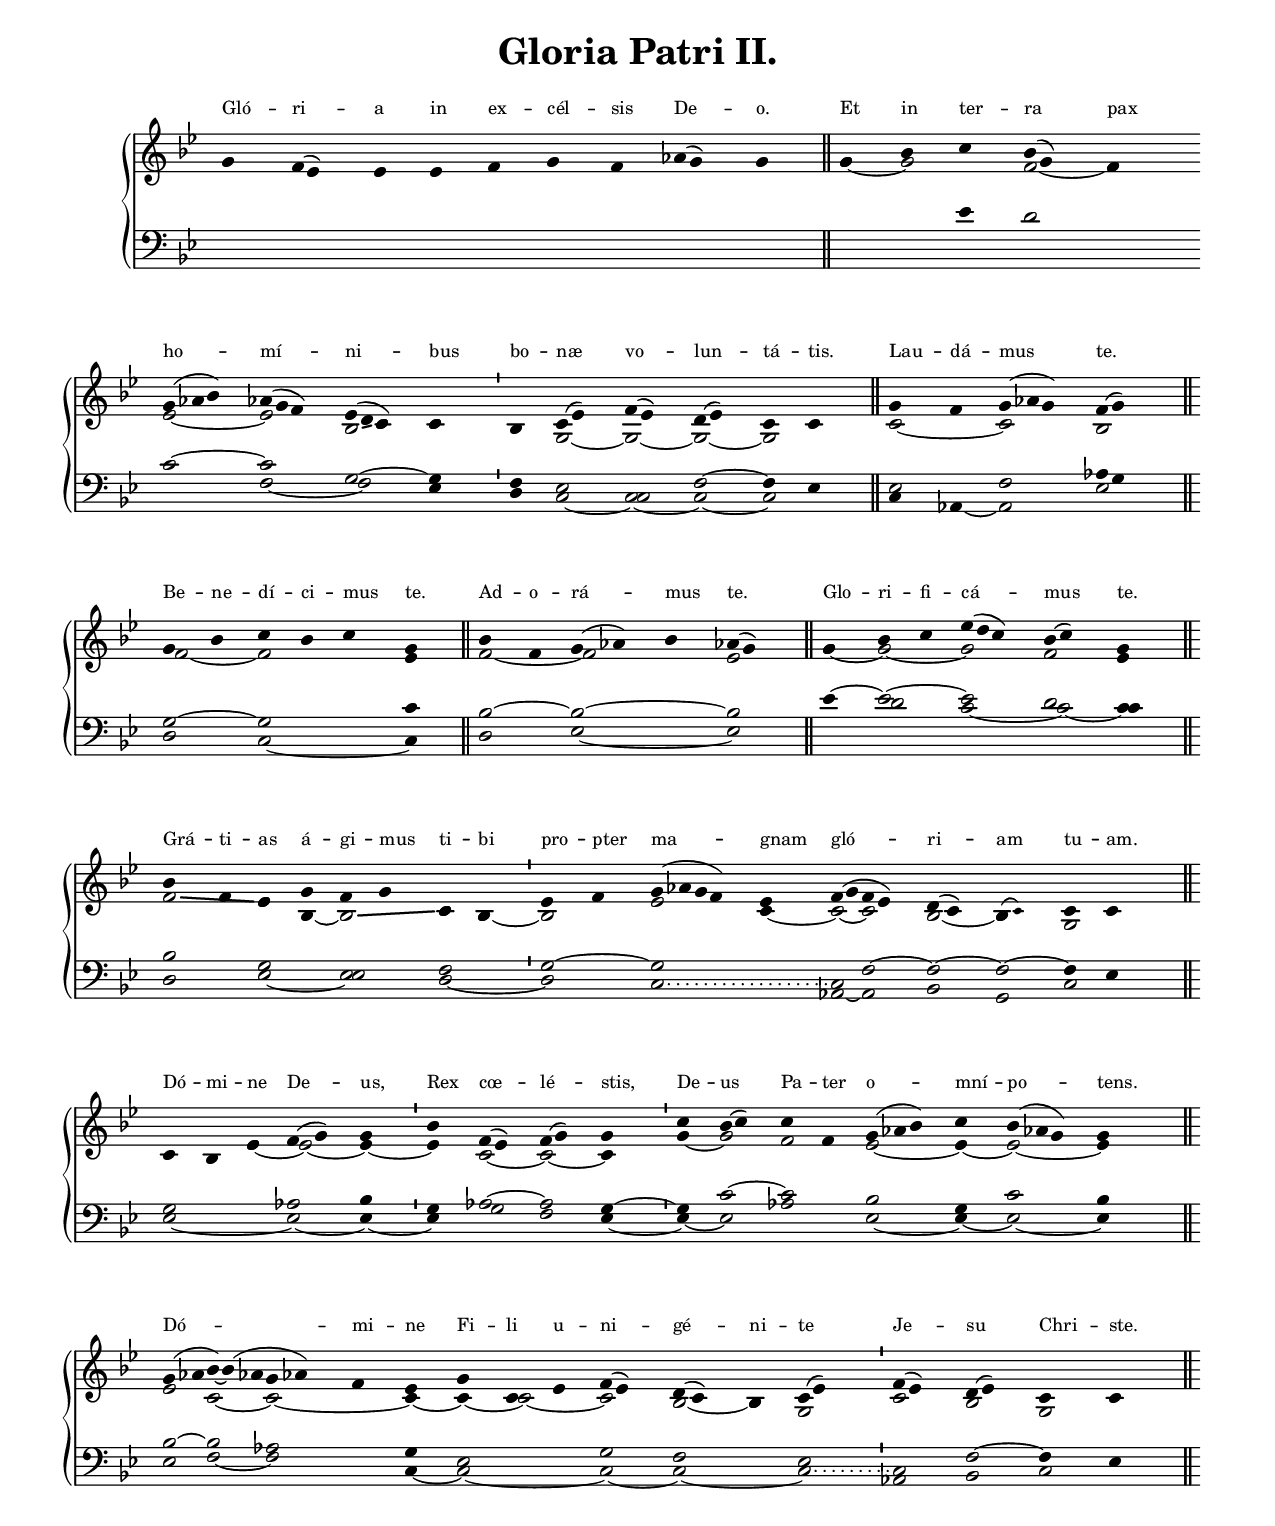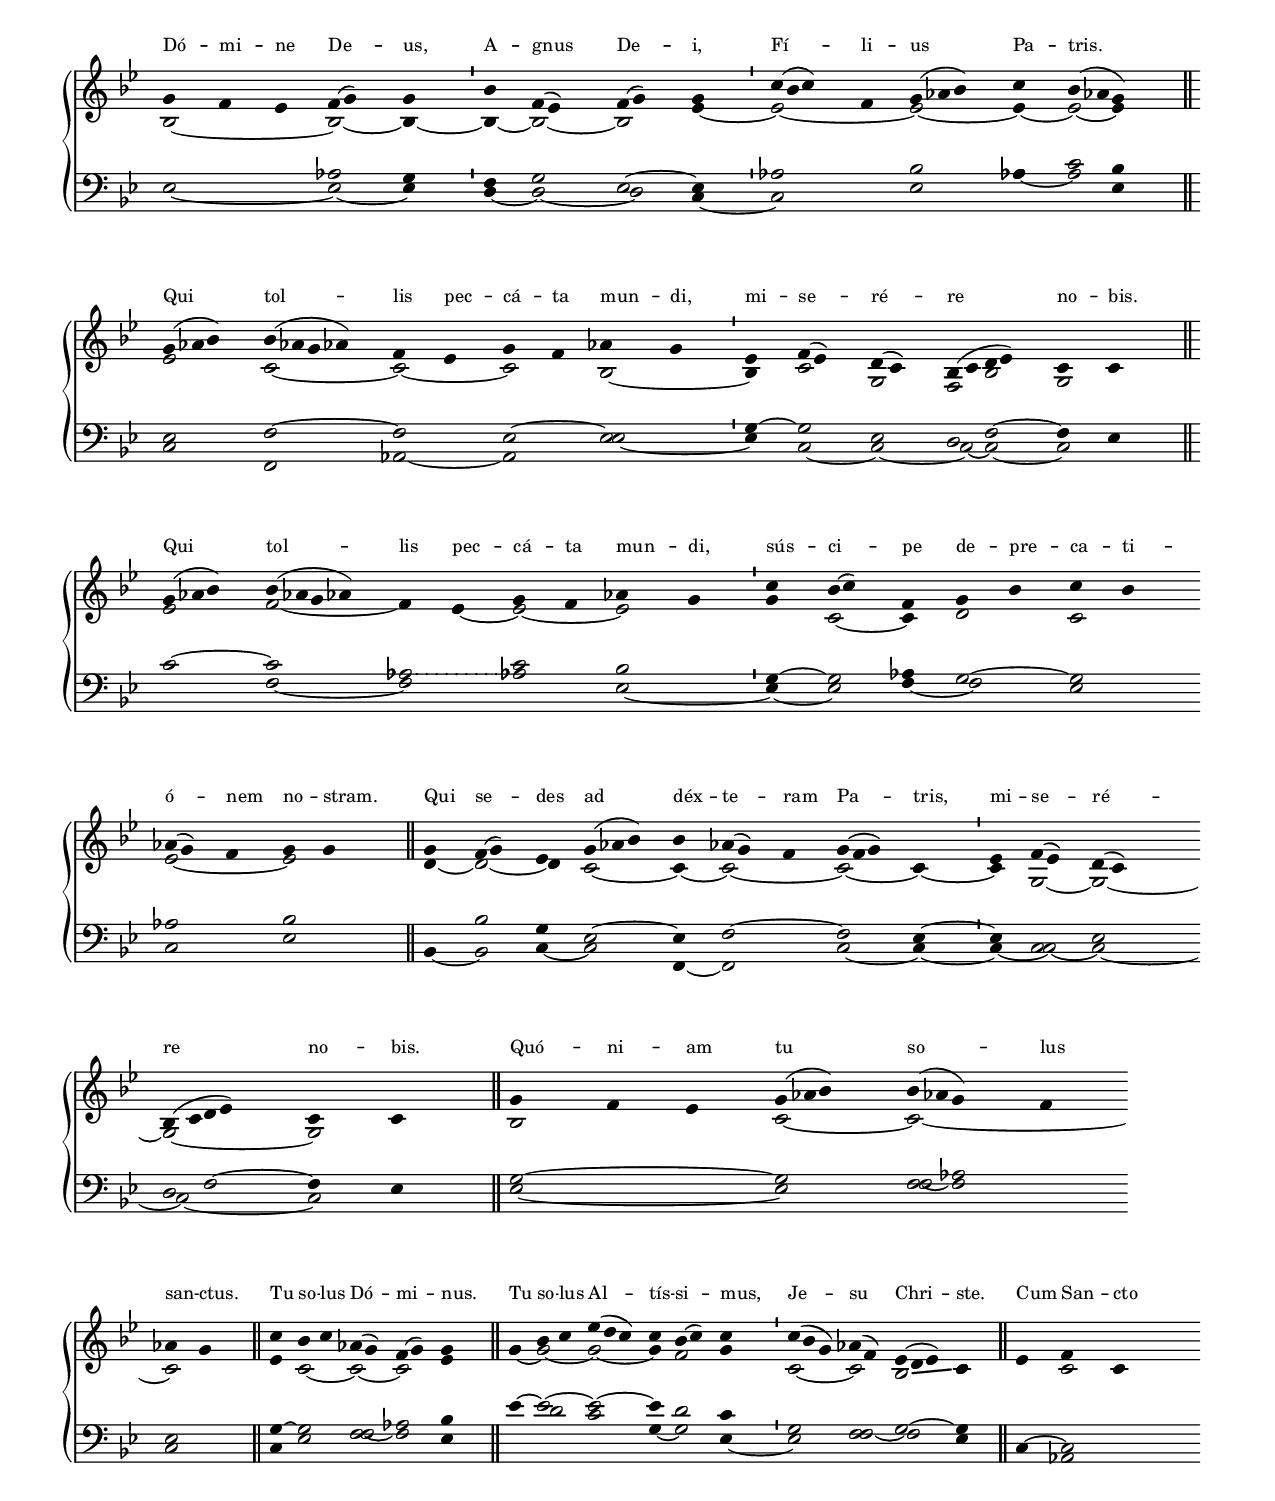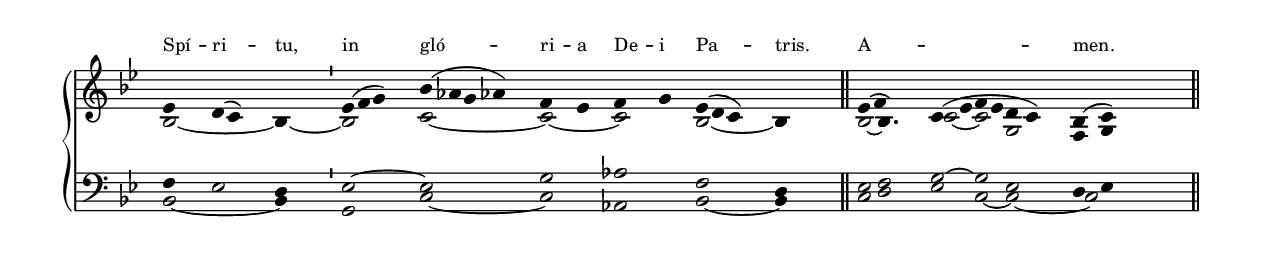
\version "2.18"
\include "gregorian.ly"
\include "noh2.ily"

%Page reference: page v.13
%(volume.page)

global = {
 \key c \dorian
 \cadenzaOn 
 \override Glissando #'thickness = #2.0
}

\header {
  title = \markup \center-column {"Gloria Patri II." \vspace #1 }
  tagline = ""
  composer = ""
}

\paper {
 #(include-special-characters)
  oddHeaderMarkup = \markup \fill-line {
    \line {}
    \center-column {
      \on-the-fly #first-page     " "
      \on-the-fly #not-first-page ""
    }
    \line { \on-the-fly #print-page-number-check-first \fromproperty #'page:page-number-string }
  }
  evenHeaderMarkup = \markup \fill-line {
    \line { \on-the-fly #print-page-number-check-first \fromproperty #'page:page-number-string }
    \center-column { "" }
    \line {}
  }
}

chantText = \lyricmode {
Gló -- ri -- a in ex -- cél -- sis De -- o. 
Et in ter -- ra pax ho -- mí -- ni -- bus bo -- næ vo -- lun -- tá -- tis. 
Lau -- dá -- mus te. 
Be -- ne -- dí -- ci -- mus te. 
Ad -- o -- rá -- mus te. 
Glo -- ri -- fi -- cá -- mus te. 
Grá -- ti -- as á -- gi -- mus ti -- bi pro -- pter ma -- gnam gló -- ri -- am tu -- am. 
Dó -- mi -- ne De -- us, Rex cœ -- lé -- stis, De -- us Pa -- ter o -- mní -- po -- tens. 
Dó -- mi -- ne Fi -- li u -- ni -- gé -- ni -- te Je -- su Chri -- ste. 
Dó -- mi -- ne De -- us, A -- gnus De -- i, Fí -- li -- us Pa -- tris. 
Qui tol -- lis pec -- cá -- ta mun -- di, mi -- se -- ré -- re no -- bis. 
Qui tol -- lis pec -- cá -- ta mun -- di, sús -- ci -- pe de -- pre -- ca -- ti -- ó -- nem no -- stram. 
Qui se -- des ad déx -- te -- ram Pa -- tris, mi -- se -- ré -- re no -- bis. 
Quó -- ni -- am tu so -- lus san -- ctus. 
Tu so -- lus Dó -- mi -- nus. 
Tu so -- lus Al -- tís -- si -- mus, Je -- su Chri -- ste. 
Cum San -- cto Spí -- ri -- tu, in gló -- ri -- a De -- i Pa -- tris. 
A -- _ men. }

chantMusic = {
\tieDown   g'4 f'4 ( ees'4) ees'4 ees'4 f'4 g'4 f'4  aes'4 ( g'4) g'4 \finalis
 g'4 bes'4 c''4 bes'4 ( g'4) f'4 \forceBreak
  g'4 ( aes'4 bes'4) aes'4 ( g'4 f'4) ees'4 ( d'4 c'4) c'4 \divisioMinima
 bes4 c'4 ( ees'4) f'4 ( ees'4) d'4 ( ees'4) c'4 c'4 \finalis
 g'4 f'4  g'4 ( aes'4 g'4) f'4 ( g'4) \finalis
 \forceBreak
 g'4 bes'4 c''4 bes'4 c''4 g'4 \finalis
 bes'4 f'4  g'4 ( aes'4) bes'4  aes'4 ( g'4) \finalis
 g'4 bes'4 c''4 ees''4 ( d''4 c''4) bes'4 ( c''4) g'4 \finalis
 \forceBreak
 bes'4 f'4 ees'4 g'4 f'4 g'4 c'4 bes4 \divisioMinima
 ees'4 f'4  g'4 ( aes'4 g'4 f'4) ees'4 f'4 ( g'4 f'4 ees'4) d'4 ( c'4) bes4 ( \once \tweak #'font-size #-4 c' ) c'4 c'4 \finalis
 \forceBreak
 c'4 bes4 ees'4 f'4 ( g'4) g'4 \divisioMinima
 bes'4 f'4 ( ees'4) f'4 ( g'4) g'4 \divisioMinima
 c''4 bes'4 ( c''4) c''4 f'4  g'4 ( aes'4 bes'4) c''4 bes'4 ( aes'4 g'4) g'4 \finalis
 \forceBreak
  g'4 ( aes'4 bes'4) ~ bes'4 ( aes'4 g'4 aes'4) f'4 ees'4 g'4 c'4 ees'4 f'4 ( ees'4) d'4 ( c'4) bes4 c'4 ( ees'4) \divisioMinima
 f'4 ( ees'4) d'4 ( ees'4) c'4 c'4 \finalis
 \forceBreak
 g'4 f'4 ees'4 f'4 ( g'4) g'4 \divisioMinima
 bes'4 f'4 ( ees'4) f'4 ( g'4) g'4 \divisioMinima
 c''4 ( bes'4 c''4) f'4  g'4 ( aes'4 bes'4) c''4  bes'4 ( aes'4 g'4) \finalis
 \forceBreak
  g'4 ( aes'4 bes'4)  bes'4 ( aes'4 g'4 aes'4) f'4 ees'4 g'4 f'4  aes'4 g'4 \divisioMinima
 ees'4 f'4 ( ees'4) d'4 ( c'4) bes4 ( c'4 d'4 ees'4) c'4 c'4 \finalis
 \forceBreak
  g'4 ( aes'4 bes'4)  bes'4 ( aes'4 g'4 aes'4) f'4 ees'4 g'4 f'4  aes'4 g'4 \divisioMinima
 c''4 bes'4 ( c''4) f'4 g'4 bes'4 c''4 bes'4 \forceBreak
  aes'4 ( g'4) f'4 g'4 g'4 \finalis
 g'4 f'4 ( g'4) ees'4  g'4 ( aes'4 bes'4) bes'4  aes'4 ( g'4) f'4 g'4 ( f'4 g'4) c'4 \divisioMinima
 ees'4 f'4 ( ees'4) d'4 ( c'4) \forceBreak
 bes4 ( c'4 d'4 ees'4) c'4 c'4 \finalis
 g'4 f'4 ees'4  g'4 ( aes'4 bes'4)  bes'4 ( aes'4 g'4) f'4 \forceBreak
  aes'4 g'4 \finalis
 c''4 bes'4 c''4  aes'4 ( g'4) f'4 ( g'4) g'4 \finalis
 g'4 bes'4 c''4 ees''4 ( d''4 c''4) c''4 bes'4 ( c''4) c''4 \divisioMinima
 c''4 ( bes'4 g'4)  aes'4 ( f'4) ees'4 ( d'4 ees'4) c'4 \finalis
 ees'4 f'4 c'4 \forceBreak
 ees'4 d'4 ( c'4) bes4 \divisioMinima
 ees'4 ( f'4 g'4)  bes'4 ( aes'4 g'4 aes'4) f'4 ees'4 f'4 g'4 ees'4 ( d'4 c'4) bes4 \finalis
 ees'4 ( f'4 bes4.) c'4 ( ees'4 f'4 ees'4 d'4 c'4) bes4 ( c'4) \finalis

}

altoMusic = {
r2*11/2 \finalis
g'4 ~ g'2 f'2 ~ f'4 ees'2*3/2 ~ ees'2*3/2 bes2 -\tweak Glissando.Y-offset #-0.8 \glissando c'4 c'4 \divisioMinima
r4 g2 ~ g2 ~ g2 ~ g2 \finalis
c'2 ~ c'2*3/2 bes2 \finalis
f'2 ~ f'2*3/2 ees'4 \finalis
f'2 ~ f'2*3/2 ees'2 \finalis
g'4 ~ g'2 ~ g'2*3/2 f'2 ees'4 \finalis
f'2 -\tweak Glissando.Y-offset #-0.8 \glissando ees'4 bes4 ~ bes2 \glissando c'4 bes4 ~ \divisioMinima
bes2 ees'2*4/2 c'4 ~ c'2 ~ c'2 bes2 ~ bes4 r4 g2 \finalis
r2 ees'4 ~ ees'2 ~ ees'4 ~ \divisioMinima
ees'4 c'2 ~ c'2 ~ c'4 \divisioMinima
g'4 ~ g'2 f'2 ees'2*3/2 ~ ees'4 ~ ees'2*3/2 ~ ees'4 \finalis
ees'2 c'2*3/2 ~ c'2*3/2 ~ c'4 ~ c'4 ~ c'2 ~ c'2 bes2 ~ bes4 g2 \divisioMinima
c'2 bes2 g2 \finalis
bes2*3/2 ~ bes2 ~ bes4 ~ \divisioMinima
bes4 ~ bes2 ~ bes2 ees'4 ~ \divisioMinima
ees'2*4/2 ~ ees'2*3/2 ~ ees'4 ~ ees'2 ~ ees'4 \finalis
ees'2*3/2 c'2*4/2 ~ c'2 ~ c'2 bes2 ~ \divisioMinima
bes4 c'2 g2 f2 bes2 g2 ees'2*3/2 f'2*4/2 ~ f'4 ees'4 ~ ees'2 ~ ees'2 \divisioMinima
g'4 c'2 ~ c'4 d'2 c'2 ees'2*3/2 ~ ees'2 \finalis
d'4 ~ d'2 ~ d'4 c'2*3/2 ~ c'4 ~ c'2*3/2 ~ c'2*3/2 ~ c'4 ~ \divisioMinima
c'4 g2 ~ g2 ~ g2*4/2 ~ g2 \finalis
bes2*3/2 c'2*3/2 ~ c'2*4/2 ~ c'2 \finalis
ees'4 c'2 ~ c'2 ~ c'2 ees'4 \finalis
g'4 ~ g'2 ~ g'2*3/2 ~ g'4 f'2 g'4 \divisioMinima
c'2*3/2 ~ c'2 bes2*3/2 -\tweak Glissando.Y-offset #-0.8 \glissando c'4 \finalis
r4 c'2 bes2*3/2 ~ bes4 ~ \divisioMinima
bes2*3/2 c'2*4/2 ~ c'2 ~ c'2 bes2*3/2 ~ bes4 \finalis
bes2 ~ bes4. c'2 ~ c'2 g2 f4 g4 \finalis
}

tenorMusic = {
r2*11/2 \finalis
r2 ees'4 d'2*3/2 c'2*3/2 ~ c'2*3/2 g2*3/2 ~ g4 \divisioMinima
f4 ees2 \shiftRight c2 f2 ~ f4 ees4 \finalis
ees2 f2*3/2 aes4 g4 \finalis
g2 ~ g2*3/2 c'4 \finalis
bes2 ~ bes2*3/2 ~ bes2 \finalis
ees'4 ~ ees'2 ~ ees'2*3/2 d'2 \shiftRight c'4 \finalis
bes2 g2 \shiftRight ees2 f2 \divisioMinima
g2 ~ g2*5/2 c2 f2 ~ f2 ~ f2 ~ f4 ees4 \finalis
g2*3/2 aes2 bes4 \divisioMinima
g4 aes2 ~ aes2 g4 ~ \divisioMinima
g4 c'2 ~ c'2 bes2*3/2 g4 c'2*3/2 bes4 \finalis
bes2 ~ bes2*3/2 aes2*3/2 g4 ees2*3/2 g2 f2*3/2 ees2 \divisioMinima
c2 f2 ~ f4 ees4 \finalis
r2*3/2 aes2 g4 \divisioMinima
f4 g2 ees2 ~ ees4 \divisioMinima
aes2*4/2 bes2*3/2 aes4 c'2 bes4 \finalis
ees2*3/2 f2*4/2 ~ f2 ees2 ~ ees2 \divisioMinima
g4 ~ g2 ees2 d2 f2 ~ f4 ees4 \finalis
c'2*3/2 ~ c'2*4/2 aes2 c'2 bes2 \divisioMinima
g4 ~ g2 aes4 g2 ~ g2 aes2*3/2 bes2 \finalis
r4 bes2 g4 ees2*3/2 ~ ees4 f2*3/2 ~ f2*3/2 ees4 ~ \divisioMinima
ees4 c2 ees2 d2 f2 ~ f4 ees4 \finalis
g2*3/2 ~ g2*3/2 \shiftRight f2 aes2 ees2 \finalis
g4 ~ g2 \shiftRight f2 aes2 bes4 \finalis
ees'4 ~ ees'2 ~ ees'2*3/2 ~ ees'4 d'2 c'4 \divisioMinima
g2*3/2 f2 g2*3/2 ~ g4 \finalis
c4 ~ c2 f4 ees2 d4 \divisioMinima
ees2*3/2 ~ ees2*4/2 g2 aes2 f2*3/2 d4 \finalis
ees2 f2*3/4 g2 ~ g2 ees2 d4 ees4 \finalis
}

bassMusic = {
r2*11/2 \finalis
r2*9/2 f2*3/2 ~ f2*3/2 ees4 \divisioMinima
d4 c2 ~ c2 ~ c2 ~ c2 \finalis
c4 aes,4 ~ aes,2*3/2 ees2 \finalis
d2 c2*3/2 ~ c4 \finalis
d2 ees2*3/2 ~ ees2 \finalis
r4 d'2 c'2*3/2 ~ c'2 ~ c'4 \finalis
d2 ees2 ~ ees2 d2 ~ \divisioMinima
d2 c2*5/2 aes,2 ~ aes,2 bes,2 g,2 c2 \finalis
ees2*3/2 ~ ees2 ~ ees4 ~ \divisioMinima
ees4 g2 f2 ees4 ~ \divisioMinima
ees4 ~ ees2 aes2 ees2*3/2 ~ ees4 ~ ees2*3/2 ~ ees4 \finalis
ees2 f2*3/2 ~ f2*3/2 c4 ~ c2*3/2 ~ c2 ~ c2*3/2 ~ c2 \divisioMinima
aes,2 bes,2 c2 \finalis
ees2*3/2 ~ ees2 ~ ees4 \divisioMinima
d4 ~ d2 ~ d2 c4 ~ \divisioMinima
c2*4/2 ees2*3/2 aes4 ~ aes2 ees4 \finalis
c2*3/2 f,2*4/2 aes,2 ~ aes,2 \shiftRight ees2 ~ \divisioMinima
ees4 c2 ~ c2 ~ c2 ~ c2 ~ c2 r2*3/2 f2*4/2 ~ f2 aes2 ees2 ~ \divisioMinima
ees4 ~ ees2 f4 ~ f2 ees2 c2*3/2 ees2 \finalis
bes,4 ~ bes,2 c4 ~ c2*3/2 f,4 ~ f,2*3/2 c2*3/2 ~ c4 ~ \divisioMinima
c4 ~ \shiftRight c2 ~ c2 ~ c2*4/2 ~ c2 \finalis
ees2*3/2 ~ ees2*3/2 f2 ~ f2 c2 \finalis
c4 ees2 f2 ~ f2 ees4 \finalis
r4 d'2 c'2*3/2 g4 ~ g2 ees4 ~ \divisioMinima
ees2*3/2 \shiftRight f2 ~ f2*3/2 ees4 \finalis
r4 aes,2 bes,2*3/2 ~ bes,4 \divisioMinima
g,2*3/2 c2*4/2 ~ c2 aes,2 bes,2*3/2 ~ bes,4 \finalis
c2 d2*3/4 ees2 c2 ~ c2 ~ c2 \finalis
}

voiceLines = {
\voiceLineStyle


s2*75/2
\allowVoiceLineBreak
\voiceLine "down" "down" c2*5/2 c2*1/2


s2*51/2
\allowVoiceLineBreak
\voiceLine "down" "down" c2*2/2 c2*1/2


s2*59/2
\allowVoiceLineBreak
\voiceLine "down" "down" aes2*2/2 aes2*1/2


}

\score{
  <<
    \new Lyrics
    \new GrandStaff <<
      \set GrandStaff.autoBeaming = ##f
      \set GrandStaff.instrumentName = \markup \center-column {
        ""
      }
      \new Staff = up <<
        \new Voice = "chant" {
          \voiceOne \global \chantMusic
        }
        \new Voice {
          \voiceTwo \global \altoMusic
        }
      >>

      \new Staff = down <<
        \clef bass
        \new Voice {
          \voiceOne \global \tenorMusic
        }
        \new Voice {
          \voiceTwo \global \bassMusic
        }
	\new Voice {
        \voiceThree \global \voiceLines
        }
      >>
    >>
    \context Lyrics {
      \lyricsto chant {
      \chantText
    }
    }
  >>
  \layout{
  }
  
}
